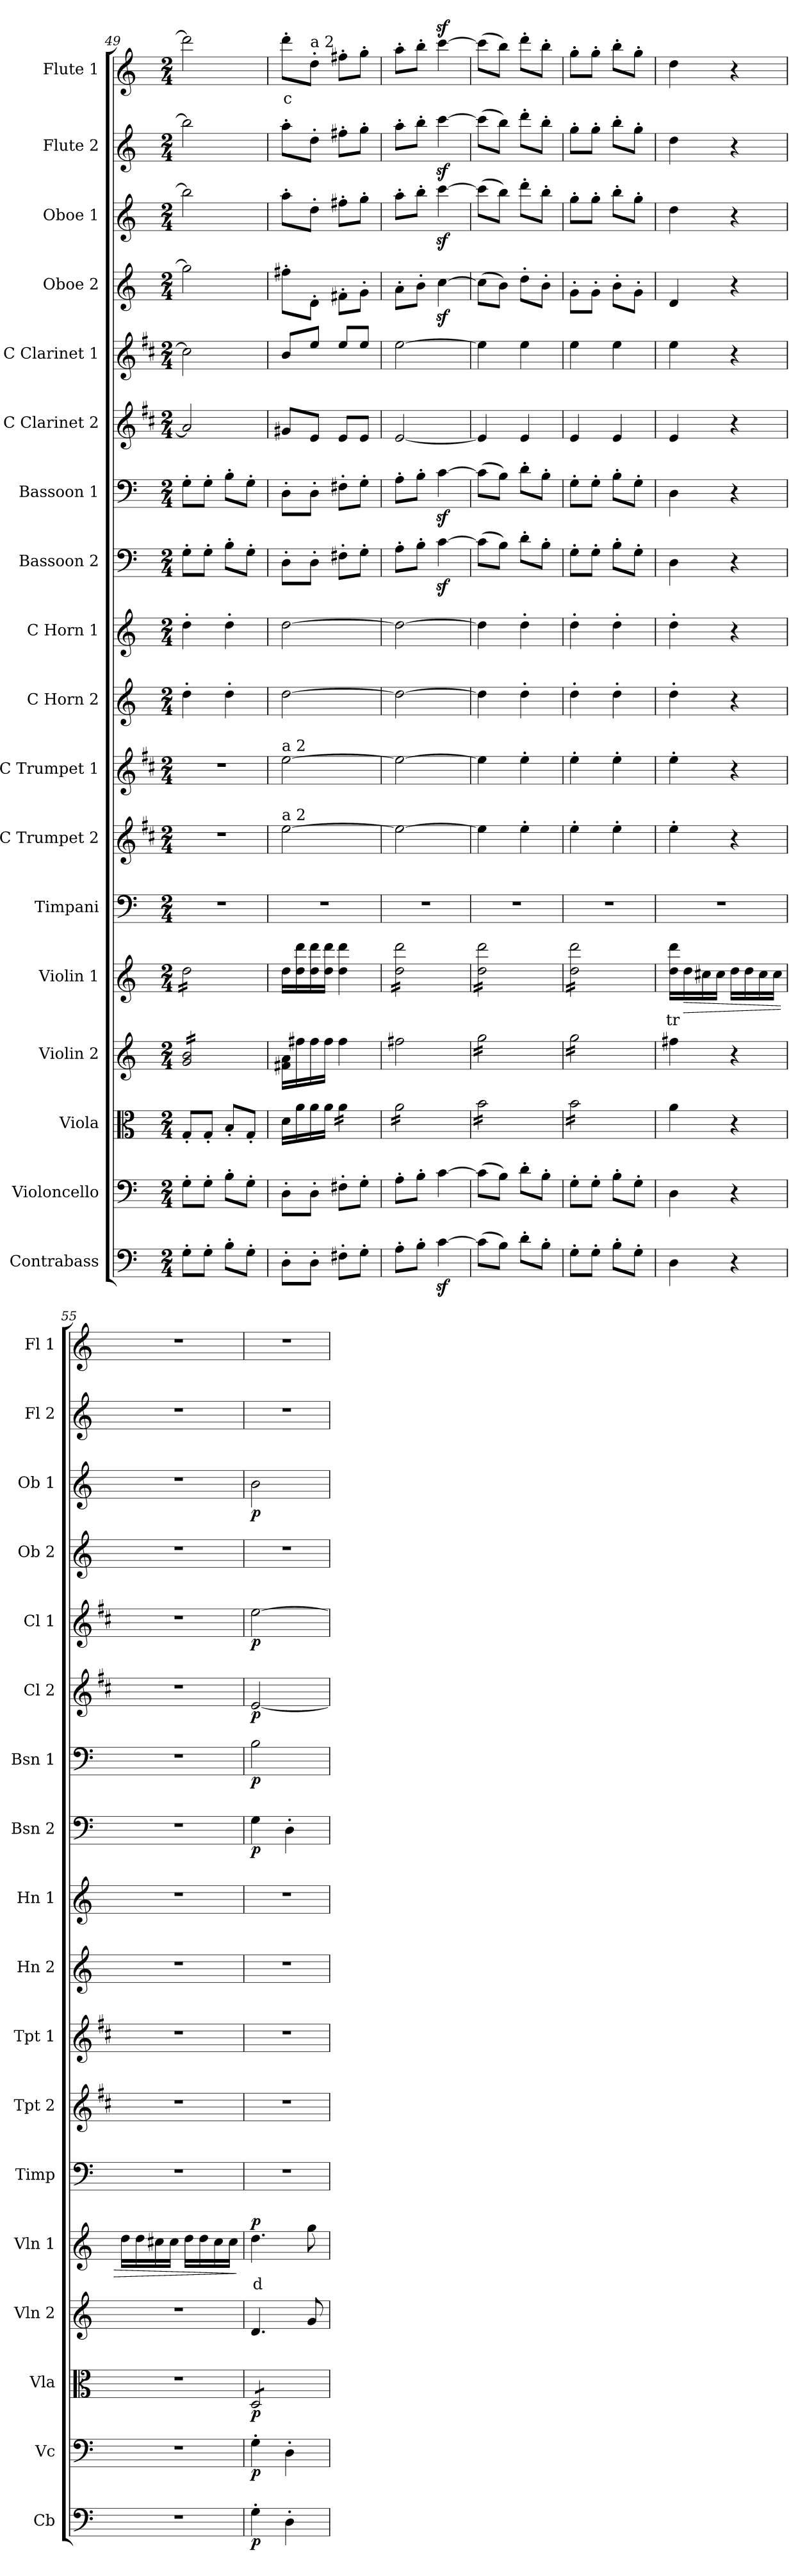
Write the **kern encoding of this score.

**kern	**dynam	**kern	**dynam	**kern	**dynam	**kern	**dynam	**kern	**text	**dynam	**kern	**kern	**kern	**kern	**kern	**kern	**dynam	**kern	**dynam	**kern	**dynam	**kern	**dynam	**kern	**kern	**dynam	**kern	**kern	**text
*part18	*part18	*part17	*part17	*part16	*part16	*part15	*part15	*part14	*part14	*part14	*part13	*part12	*part11	*part10	*part9	*part8	*part8	*part7	*part7	*part6	*part6	*part5	*part5	*part4	*part3	*part3	*part2	*part1	*part1
*staff18	*staff18	*staff17	*staff17	*staff16	*staff16	*staff15	*staff15	*staff14	*staff14	*staff14	*staff13	*staff12	*staff11	*staff10	*staff9	*staff8	*staff8	*staff7	*staff7	*staff6	*staff6	*staff5	*staff5	*staff4	*staff3	*staff3	*staff2	*staff1	*staff1
*I"Contrabass	*	*I"Violoncello	*	*I"Viola	*	*I"Violin 2	*	*I"Violin 1	*	*	*I"Timpani	*I"C Trumpet 2	*I"C Trumpet 1	*I"C Horn 2	*I"C Horn 1	*I"Bassoon 2	*	*I"Bassoon 1	*	*I"C Clarinet 2	*	*I"C Clarinet 1	*	*I"Oboe 2	*I"Oboe 1	*	*I"Flute 2	*I"Flute 1	*
*I'Cb	*	*I'Vc	*	*I'Vla	*	*I'Vln 2	*	*I'Vln 1	*	*	*I'Timp	*I'Tpt 2	*I'Tpt 1	*I'Hn 2	*I'Hn 1	*I'Bsn 2	*	*I'Bsn 1	*	*I'Cl 2	*	*I'Cl 1	*	*I'Ob 2	*I'Ob 1	*	*I'Fl 2	*I'Fl 1	*
*clefF4	*	*clefF4	*	*clefC3	*	*clefG2	*	*clefG2	*	*	*clefF4	*clefG2	*clefG2	*clefG2	*clefG2	*clefF4	*	*clefF4	*	*clefG2	*	*clefG2	*	*clefG2	*clefG2	*	*clefG2	*clefG2	*
*ITrd7c12	*	*	*	*	*	*	*	*	*	*	*	*ITrd1c2	*ITrd1c2	*ITrd7c12	*ITrd7c12	*	*	*	*	*ITrd1c2	*	*ITrd1c2	*	*	*	*	*	*	*
*k[]	*	*k[]	*	*k[]	*	*k[]	*	*k[]	*	*	*k[]	*k[]	*k[]	*k[]	*k[]	*k[]	*	*k[]	*	*k[]	*	*k[]	*	*k[]	*k[]	*	*k[]	*k[]	*
*M2/4	*	*M2/4	*	*M2/4	*	*M2/4	*	*M2/4	*	*	*M2/4	*M2/4	*M2/4	*M2/4	*M2/4	*M2/4	*	*M2/4	*	*M2/4	*	*M2/4	*	*M2/4	*M2/4	*	*M2/4	*M2/4	*
=49	=49	=49	=49	=49	=49	=49	=49	=49	=49	=49	=49	=49	=49	=49	=49	=49	=49	=49	=49	=49	=49	=49	=49	=49	=49	=49	=49	=49	=49
*	*	*	*	*	*	*tremolo	*	*	*	*	*	*	*	*	*	*	*	*	*	*	*	*	*	*	*	*	*	*	*
*	*	*	*	*	*	*	*	*tremolo	*	*	*	*	*	*	*	*	*	*	*	*	*	*	*	*	*	*	*	*	*
8GG'\L	.	8G'\L	.	8G'/L	.	16g/ 16b/LL	.	16dd\LL	.	.	2r	2r	2r	4d'\	4d'\	8G'\L	.	8G'\L	.	2g/]	.	2b\]	.	2gg\]	2bb\]	.	2bb\]	2ddd\]	.
.	.	.	.	.	.	16g/ 16b/	.	16dd\	.	.	.	.	.	.	.	.	.	.	.	.	.	.	.	.	.	.	.	.	.
8GG'\J	.	8G'\J	.	8G'/J	.	16g/ 16b/	.	16dd\	.	.	.	.	.	.	.	8G'\J	.	8G'\J	.	.	.	.	.	.	.	.	.	.	.
.	.	.	.	.	.	16g/ 16b/	.	16dd\	.	.	.	.	.	.	.	.	.	.	.	.	.	.	.	.	.	.	.	.	.
8BB'\L	.	8B'\L	.	8B'/L	.	16g/ 16b/	.	16dd\	.	.	.	.	.	4d'\	4d'\	8B'\L	.	8B'\L	.	.	.	.	.	.	.	.	.	.	.
.	.	.	.	.	.	16g/ 16b/	.	16dd\	.	.	.	.	.	.	.	.	.	.	.	.	.	.	.	.	.	.	.	.	.
8GG'\J	.	8G'\J	.	8G'/J	.	16g/ 16b/	.	16dd\	.	.	.	.	.	.	.	8G'\J	.	8G'\J	.	.	.	.	.	.	.	.	.	.	.
.	.	.	.	.	.	16g/ 16b/JJ	.	16dd\JJ	.	.	.	.	.	.	.	.	.	.	.	.	.	.	.	.	.	.	.	.	.
*	*	*	*	*	*	*	*	*Xtremolo	*	*	*	*	*	*	*	*	*	*	*	*	*	*	*	*	*	*	*	*	*
*	*	*	*	*	*	*Xtremolo	*	*	*	*	*	*	*	*	*	*	*	*	*	*	*	*	*	*	*	*	*	*	*
=50	=50	=50	=50	=50	=50	=50	=50	=50	=50	=50	=50	=50	=50	=50	=50	=50	=50	=50	=50	=50	=50	=50	=50	=50	=50	=50	=50	=50	=50
!	!	!	!	!	!	!	!	!	!	!	!	!	!LO:TX:a:t=a 2	!	!	!	!	!	!	!	!	!	!	!	!	!	!	!	!
!	!	!	!	!	!	!	!	!	!	!	!	!LO:TX:a:t=a 2	!	!	!	!	!	!	!	!	!	!	!	!	!	!	!	!	!
!	!	!	!	!	!	!	!	!	!	!	!	!	!	!	!	!	!	!	!	!	!	!	!	!	!	!	!	!	!LO:LY:b:color=#FF0000
8DD'\L	.	8D'\L	.	16d\LL	.	16f#X\ 16a\LL	.	16dd\LL	.	.	2r	[2dd\	[2dd\	[2d\	[2d\	8D'\L	.	8D'\L	.	8f#X/L	.	8a/L	.	8ff#X'\L	8aa'\L	.	8aa'\L	8ddd'\L	c
.	.	.	.	16a\	.	16ff#X\	.	16dd\ 16ddd\	.	.	.	.	.	.	.	.	.	.	.	.	.	.	.	.	.	.	.	.	.
!	!	!	!	!	!	!	!	!	!	!	!	!	!	!	!	!	!	!	!	!	!	!	!	!	!	!	!	!LO:TX:a:t=a 2	!
8DD'\J	.	8D'\J	.	16a\	.	16ff#\	.	16dd\ 16ddd\	.	.	.	.	.	.	.	8D'\J	.	8D'\J	.	8d/J	.	8dd/J	.	8d'\J	8dd'\J	.	8dd'\J	8dd'\J	.
.	.	.	.	16a\JJ	.	16ff#\JJ	.	16dd\ 16ddd\JJ	.	.	.	.	.	.	.	.	.	.	.	.	.	.	.	.	.	.	.	.	.
*	*	*	*	*tremolo	*	*	*	*	*	*	*	*	*	*	*	*	*	*	*	*	*	*	*	*	*	*	*	*	*
8FF#X'\L	.	8F#X'\L	.	16a\LL	.	4ff#\	.	4dd\ 4ddd\	.	.	.	.	.	.	.	8F#X'\L	.	8F#X'\L	.	8d/L	.	8dd/L	.	8f#X'\L	8ff#X'\L	.	8ff#X'\L	8ff#X'\L	.
.	.	.	.	16a\	.	.	.	.	.	.	.	.	.	.	.	.	.	.	.	.	.	.	.	.	.	.	.	.	.
8GG'\J	.	8G'\J	.	16a\	.	.	.	.	.	.	.	.	.	.	.	8G'\J	.	8G'\J	.	8d/J	.	8dd/J	.	8g'\J	8gg'\J	.	8gg'\J	8gg'\J	.
.	.	.	.	16a\JJ	.	.	.	.	.	.	.	.	.	.	.	.	.	.	.	.	.	.	.	.	.	.	.	.	.
=51	=51	=51	=51	=51	=51	=51	=51	=51	=51	=51	=51	=51	=51	=51	=51	=51	=51	=51	=51	=51	=51	=51	=51	=51	=51	=51	=51	=51	=51
*	*	*	*	*	*	*	*	*tremolo	*	*	*	*	*	*	*	*	*	*	*	*	*	*	*	*	*	*	*	*	*
8AA'\L	.	8A'\L	.	16a\LL	.	2ff#X\	.	16dd\ 16ddd\LL	.	.	2r	2dd\_	2dd\_	2d\_	2d\_	8A'\L	.	8A'\L	.	[2d/	.	[2dd\	.	8a'\L	8aa'\L	.	8aa'\L	8aa'\L	.
.	.	.	.	16a\	.	.	.	16dd\ 16ddd\	.	.	.	.	.	.	.	.	.	.	.	.	.	.	.	.	.	.	.	.	.
8BB'\J	.	8B'\J	.	16a\	.	.	.	16dd\ 16ddd\	.	.	.	.	.	.	.	8B'\J	.	8B'\J	.	.	.	.	.	8b'\J	8bb'\J	.	8bb'\J	8bb'\J	.
.	.	.	.	16a\	.	.	.	16dd\ 16ddd\	.	.	.	.	.	.	.	.	.	.	.	.	.	.	.	.	.	.	.	.	.
[4Cz<\	.	[4c\	.	16a\	.	.	.	16dd\ 16ddd\	.	.	.	.	.	.	.	[4cz<\	.	[4cz<\	.	.	.	.	.	[4ccz<\	[4cccz<\	.	[4cccz<\	[4cccz<\	.
.	.	.	.	16a\	.	.	.	16dd\ 16ddd\	.	.	.	.	.	.	.	.	.	.	.	.	.	.	.	.	.	.	.	.	.
.	.	.	.	16a\	.	.	.	16dd\ 16ddd\	.	.	.	.	.	.	.	.	.	.	.	.	.	.	.	.	.	.	.	.	.
.	.	.	.	16a\JJ	.	.	.	16dd\ 16ddd\JJ	.	.	.	.	.	.	.	.	.	.	.	.	.	.	.	.	.	.	.	.	.
=52	=52	=52	=52	=52	=52	=52	=52	=52	=52	=52	=52	=52	=52	=52	=52	=52	=52	=52	=52	=52	=52	=52	=52	=52	=52	=52	=52	=52	=52
*	*	*	*	*	*	*tremolo	*	*	*	*	*	*	*	*	*	*	*	*	*	*	*	*	*	*	*	*	*	*	*
(8C\L]	.	(8c\L]	.	16b\LL	.	16gg\LL	.	16dd\ 16ddd\LL	.	.	2r	4dd\]	4dd\]	4d\]	4d\]	(8c\L]	.	(8c\L]	.	4d/]	.	4dd\]	.	(8cc\L]	(8ccc\L]	.	(8ccc\L]	(8ccc\L]	.
.	.	.	.	16b\	.	16gg\	.	16dd\ 16ddd\	.	.	.	.	.	.	.	.	.	.	.	.	.	.	.	.	.	.	.	.	.
8BB\J)	.	8B\J)	.	16b\	.	16gg\	.	16dd\ 16ddd\	.	.	.	.	.	.	.	8B\J)	.	8B\J)	.	.	.	.	.	8b\J)	8bb\J)	.	8bb\J)	8bb\J)	.
.	.	.	.	16b\	.	16gg\	.	16dd\ 16ddd\	.	.	.	.	.	.	.	.	.	.	.	.	.	.	.	.	.	.	.	.	.
8D'\L	.	8d'\L	.	16b\	.	16gg\	.	16dd\ 16ddd\	.	.	.	4dd'\	4dd'\	4d'\	4d'\	8d'\L	.	8d'\L	.	4d/	.	4dd\	.	8dd'\L	8ddd'\L	.	8ddd'\L	8ddd'\L	.
.	.	.	.	16b\	.	16gg\	.	16dd\ 16ddd\	.	.	.	.	.	.	.	.	.	.	.	.	.	.	.	.	.	.	.	.	.
8BB'\J	.	8B'\J	.	16b\	.	16gg\	.	16dd\ 16ddd\	.	.	.	.	.	.	.	8B'\J	.	8B'\J	.	.	.	.	.	8b'\J	8bb'\J	.	8bb'\J	8bb'\J	.
.	.	.	.	16b\JJ	.	16gg\JJ	.	16dd\ 16ddd\JJ	.	.	.	.	.	.	.	.	.	.	.	.	.	.	.	.	.	.	.	.	.
=53	=53	=53	=53	=53	=53	=53	=53	=53	=53	=53	=53	=53	=53	=53	=53	=53	=53	=53	=53	=53	=53	=53	=53	=53	=53	=53	=53	=53	=53
8GG'\L	.	8G'\L	.	16b\LL	.	16gg\LL	.	16dd\ 16ddd\LL	.	.	2r	4dd'\	4dd'\	4d'\	4d'\	8G'\L	.	8G'\L	.	4d/	.	4dd\	.	8g'\L	8gg'\L	.	8gg'\L	8gg'\L	.
.	.	.	.	16b\	.	16gg\	.	16dd\ 16ddd\	.	.	.	.	.	.	.	.	.	.	.	.	.	.	.	.	.	.	.	.	.
8GG'\J	.	8G'\J	.	16b\	.	16gg\	.	16dd\ 16ddd\	.	.	.	.	.	.	.	8G'\J	.	8G'\J	.	.	.	.	.	8g'\J	8gg'\J	.	8gg'\J	8gg'\J	.
.	.	.	.	16b\	.	16gg\	.	16dd\ 16ddd\	.	.	.	.	.	.	.	.	.	.	.	.	.	.	.	.	.	.	.	.	.
8BB'\L	.	8B'\L	.	16b\	.	16gg\	.	16dd\ 16ddd\	.	.	.	4dd'\	4dd'\	4d'\	4d'\	8B'\L	.	8B'\L	.	4d/	.	4dd\	.	8b'\L	8bb'\L	.	8bb'\L	8bb'\L	.
.	.	.	.	16b\	.	16gg\	.	16dd\ 16ddd\	.	.	.	.	.	.	.	.	.	.	.	.	.	.	.	.	.	.	.	.	.
8GG'\J	.	8G'\J	.	16b\	.	16gg\	.	16dd\ 16ddd\	.	.	.	.	.	.	.	8G'\J	.	8G'\J	.	.	.	.	.	8g'\J	8gg'\J	.	8gg'\J	8gg'\J	.
.	.	.	.	16b\JJ	.	16gg\JJ	.	16dd\ 16ddd\JJ	.	.	.	.	.	.	.	.	.	.	.	.	.	.	.	.	.	.	.	.	.
*	*	*	*	*	*	*	*	*Xtremolo	*	*	*	*	*	*	*	*	*	*	*	*	*	*	*	*	*	*	*	*	*
*	*	*	*	*	*	*Xtremolo	*	*	*	*	*	*	*	*	*	*	*	*	*	*	*	*	*	*	*	*	*	*	*
*	*	*	*	*Xtremolo	*	*	*	*	*	*	*	*	*	*	*	*	*	*	*	*	*	*	*	*	*	*	*	*	*
=54	=54	=54	=54	=54	=54	=54	=54	=54	=54	=54	=54	=54	=54	=54	=54	=54	=54	=54	=54	=54	=54	=54	=54	=54	=54	=54	=54	=54	=54
!	!	!	!	!	!	!	!	!	!LO:LY:b:color=#FF0000	!	!	!	!	!	!	!	!	!	!	!	!	!	!	!	!	!	!	!	!
4DD\	.	4D\	.	4a\	.	4ff#X\	.	16dd\ 16ddd\LL	tr	.	2r	4dd'\	4dd'\	4d'\	4d'\	4D\	.	4D\	.	4d/	.	4dd\	.	4d/	4dd\	.	4dd\	4dd\	.
!	!	!	!	!	!	!	!	!	!	!LO:HP:b	!	!	!	!	!	!	!	!	!	!	!	!	!	!	!	!	!	!	!
.	.	.	.	.	.	.	.	16dd\	.	>	.	.	.	.	.	.	.	.	.	.	.	.	.	.	.	.	.	.	.
.	.	.	.	.	.	.	.	16cc#X\	.	.	.	.	.	.	.	.	.	.	.	.	.	.	.	.	.	.	.	.	.
.	.	.	.	.	.	.	.	16cc#\JJ	.	.	.	.	.	.	.	.	.	.	.	.	.	.	.	.	.	.	.	.	.
4r	.	4r	.	4r	.	4r	.	16dd\LL	.	.	.	4r	4r	4r	4r	4r	.	4r	.	4r	.	4r	.	4r	4r	.	4r	4r	.
.	.	.	.	.	.	.	.	16dd\	.	.	.	.	.	.	.	.	.	.	.	.	.	.	.	.	.	.	.	.	.
.	.	.	.	.	.	.	.	16cc#\	.	.	.	.	.	.	.	.	.	.	.	.	.	.	.	.	.	.	.	.	.
.	.	.	.	.	.	.	.	16cc#\JJ	.	.	.	.	.	.	.	.	.	.	.	.	.	.	.	.	.	.	.	.	.
!!LO:PB:g=z
=55	=55	=55	=55	=55	=55	=55	=55	=55	=55	=55	=55	=55	=55	=55	=55	=55	=55	=55	=55	=55	=55	=55	=55	=55	=55	=55	=55	=55	=55
2r	.	2r	.	2r	.	2r	.	16dd\LL	.	.	2r	2r	2r	2r	2r	2r	.	2r	.	2r	.	2r	.	2r	2r	.	2r	2r	.
.	.	.	.	.	.	.	.	16dd\	.	.	.	.	.	.	.	.	.	.	.	.	.	.	.	.	.	.	.	.	.
.	.	.	.	.	.	.	.	16cc#X\	.	.	.	.	.	.	.	.	.	.	.	.	.	.	.	.	.	.	.	.	.
.	.	.	.	.	.	.	.	16cc#\JJ	.	.	.	.	.	.	.	.	.	.	.	.	.	.	.	.	.	.	.	.	.
.	.	.	.	.	.	.	.	16dd\LL	.	.	.	.	.	.	.	.	.	.	.	.	.	.	.	.	.	.	.	.	.
.	.	.	.	.	.	.	.	16dd\	.	.	.	.	.	.	.	.	.	.	.	.	.	.	.	.	.	.	.	.	.
.	.	.	.	.	.	.	.	16cc#\	.	.	.	.	.	.	.	.	.	.	.	.	.	.	.	.	.	.	.	.	.
.	.	.	.	.	.	.	.	16cc#\JJ	.	.	.	.	.	.	.	.	.	.	.	.	.	.	.	.	.	.	.	.	.
.	.	.	.	.	.	.	.	.	.	]	.	.	.	.	.	.	.	.	.	.	.	.	.	.	.	.	.	.	.
=56	=56	=56	=56	=56	=56	=56	=56	=56	=56	=56	=56	=56	=56	=56	=56	=56	=56	=56	=56	=56	=56	=56	=56	=56	=56	=56	=56	=56	=56
!	!LO:DY:b	!	!LO:DY:b	!	!LO:DY:b	!	!LO:DY:b	!	!LO:LY:b:color=#FF0000	!	!	!	!	!	!	!	!	!	!	!	!	!	!	!	!	!	!	!	!
!	!	!	!	!	!	!	!LO:DY:n=1:b	!	!	!LO:DY:b	!	!	!	!	!	!	!LO:DY:b	!	!LO:DY:b	!	!LO:DY:b	!	!LO:DY:b	!	!	!LO:DY:b	!	!	!
*	*	*	*	*tremolo	*	*	*	*	*	*	*	*	*	*	*	*	*	*	*	*	*	*	*	*	*	*	*	*	*
4GG'\	p	4G'\	p	8D/L	p	4.d/	p mp	4.dd\	d	p	2r	2r	2r	2r	2r	4G\	p	2B\	p	[2d/	p	[2dd\	p	2r	2b\	p	2r	2r	.
.	.	.	.	8D/	.	.	.	.	.	.	.	.	.	.	.	.	.	.	.	.	.	.	.	.	.	.	.	.	.
4DD'\	.	4D'\	.	8D/	.	.	.	.	.	.	.	.	.	.	.	4D'\	.	.	.	.	.	.	.	.	.	.	.	.	.
.	.	.	.	8D/J	.	8g/	.	8gg\	.	.	.	.	.	.	.	.	.	.	.	.	.	.	.	.	.	.	.	.	.
*	*	*	*	*Xtremolo	*	*	*	*	*	*	*	*	*	*	*	*	*	*	*	*	*	*	*	*	*	*	*	*	*
=	=	=	=	=	=	=	=	=	=	=	=	=	=	=	=	=	=	=	=	=	=	=	=	=	=	=	=	=	=
*-	*-	*-	*-	*-	*-	*-	*-	*-	*-	*-	*-	*-	*-	*-	*-	*-	*-	*-	*-	*-	*-	*-	*-	*-	*-	*-	*-	*-	*-
